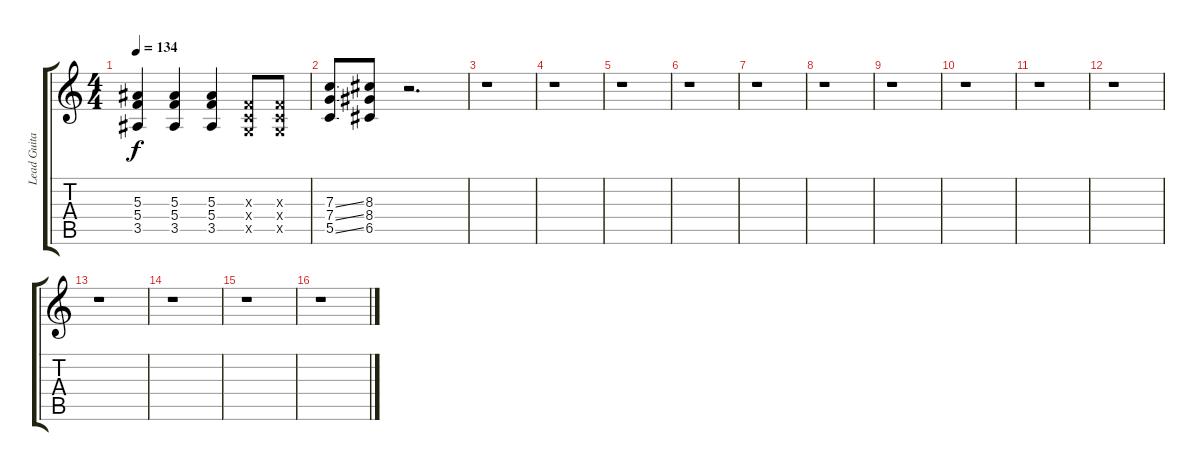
\track ("Lead Guitar" "Lead Guita") {instrument distortionguitar}
\staff {score tabs}
\tuning (D4 A3 F3 C3 G2 C2) {hide}
\ts (4 4)
\tempo 134
\clef g2
\ks c
(5.3 5.4 3.5).4{dy f} (5.3 5.4 3.5).4 (5.3 5.4 3.5).4 (0.3{x} 0.4{x} 0.5{x}).8 (0.3{x} 0.4{x} 0.5{x}).8 |
(7.3{ss} 7.4{ss} 5.5{ss}).8 (8.3 8.4 6.5).8 r.2{d} |
r.1 |
r.1 |
r.1 |
r.1 |
r.1 |
r.1 |
r.1 |
r.1 |
r.1 |
r.1 |
r.1 |
r.1 |
r.1 |
r.1
